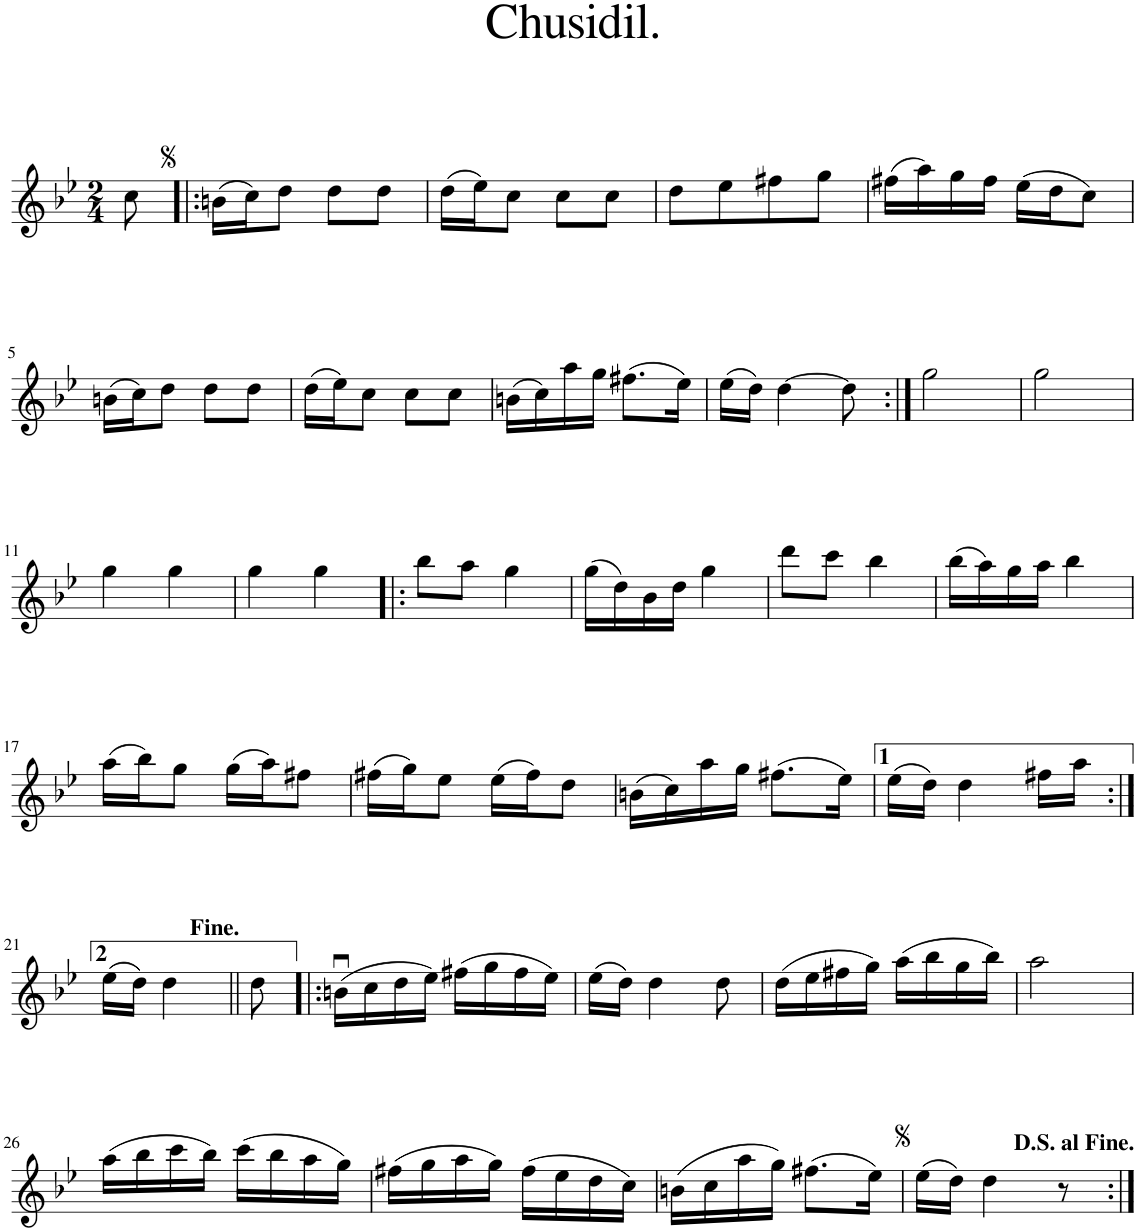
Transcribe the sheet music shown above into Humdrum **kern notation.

**kern
*part1
*staff1
*I"Piano
*I'Pno.
*clefG2
*k[b-e-]
*g:
*M2/4
=
8cc\
=1!|:
(16bn\LL
16cc\J)
8dd\J
8dd\L
8dd\J
=2
(16dd\LL
16ee-\J)
8cc\J
8cc\L
8cc\J
=3
8dd\L
8ee-\
8ff#X\
8gg\J
=4
(16ff#X\LL
16aa\)
16gg\
16ff#\JJ
(16ee-\LL
16dd\J
8cc\J)
!!LO:LB:g=z
=5
(16bn\LL
16cc\J)
8dd\J
8dd\L
8dd\J
=6
(16dd\LL
16ee-\J)
8cc\J
8cc\L
8cc\J
=7
(16bn\LL
16cc\)
16aa\
16gg\JJ
(8.ff#X\L
16ee-\Jk)
=8
(16ee-\LL
16dd\JJ)
[4dd\
8dd\]
=9:|!
2gg\
=10
2gg\
!!LO:LB:g=z
=11
4gg\
4gg\
=12
4gg\
4gg\
=13!|:
8bb-\L
8aa\J
4gg\
=14
(16gg\LL
16dd\)
16b-\
16dd\JJ
4gg\
=15
8ddd\L
8ccc\J
4bb-\
=16
(16bb-\LL
16aa\)
16gg\
16aa\JJ
4bb-\
!!LO:LB:g=z
=17
(16aa\LL
16bb-\J)
8gg\J
(16gg\LL
16aa\J)
8ff#X\J
=18
(16ff#X\LL
16gg\J)
8ee-\J
(16ee-\LL
16ff#\J)
8dd\J
=19
(16bn\LL
16cc\)
16aa\
16gg\JJ
(8.ff#X\L
16ee-\Jk)
=20
(16ee-\LL
16dd\JJ)
4dd\
16ff#X\LL
16aa\JJ
!!LO:LB:g=z
=21:|!
(16ee-\LL
16dd\JJ)
4dd\
=21X1||
8dd\
=22!|:
(16bnu\LL
16cc\
16dd\
16ee-\JJ)
(16ff#X\LL
16gg\
16ff#\
16ee-\JJ)
=23
(16ee-\LL
16dd\JJ)
4dd\
8dd\
=24
(16dd\LL
16ee-\
16ff#X\
16gg\JJ)
(16aa\LL
16bb-\
16gg\
16bb-\JJ)
=25
2aa\
!!LO:LB:g=z
=26
(16aa\LL
16bb-\
16ccc\
16bb-\JJ)
(16ccc\LL
16bb-\
16aa\
16gg\JJ)
=27
(16ff#X\LL
16gg\
16aa\
16gg\JJ)
(16ff#\LL
16ee-\
16dd\
16cc\JJ)
=28
(16bn\LL
16cc\
16aa\
16gg\JJ)
(8.ff#X\L
16ee-\Jk)
=29
(16ee-\LL
16dd\JJ)
4dd\
8r
=:|!
*-
